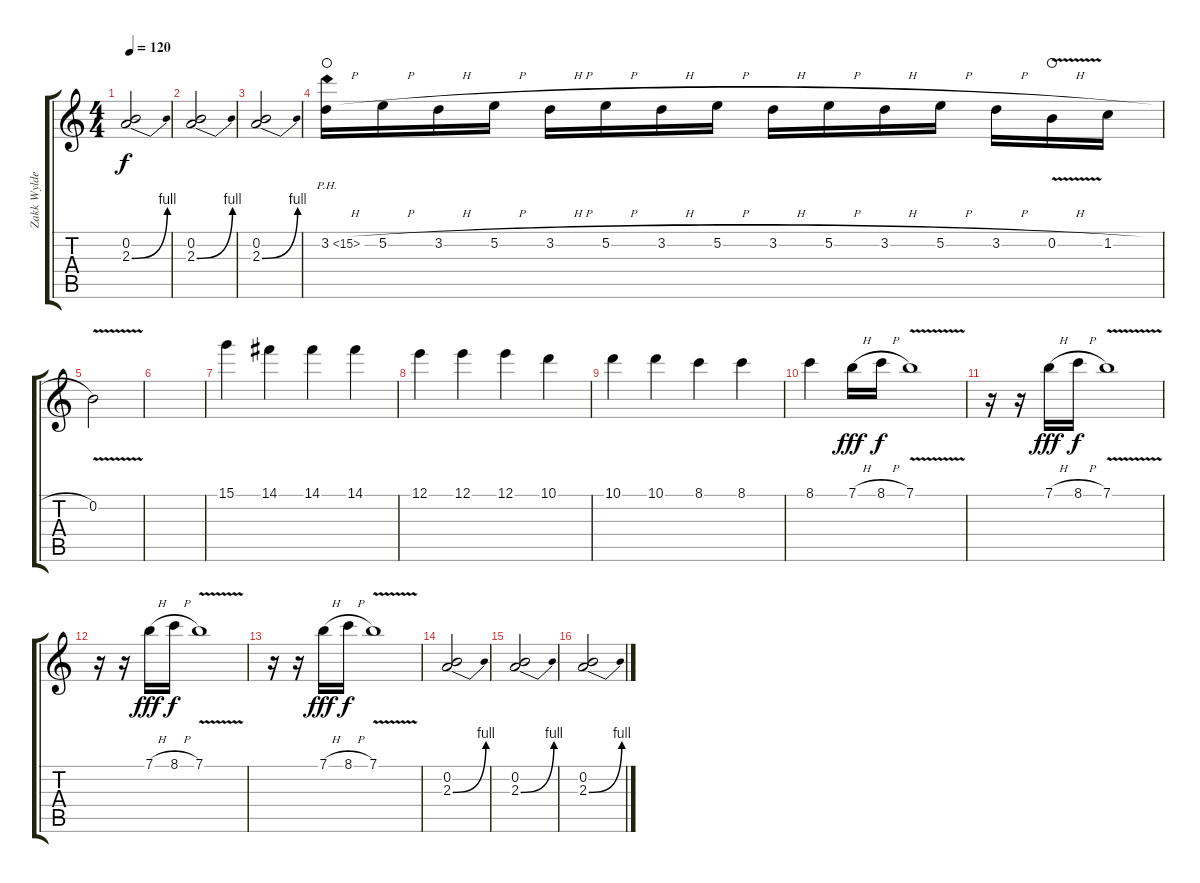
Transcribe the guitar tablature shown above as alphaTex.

\track ("Zakk Wylde Guitar 2" "Zakk Wylde") {instrument distortionguitar}
\staff {score tabs}
\tuning (E4 B3 G3 D3 A2 E2) {hide}
\ts (4 4)
\tempo 120
\clef g2
\ks c
(0.2 2.3{be (bend 0 0 60 4)}).2{dy f} |
(0.2 2.3{be (bend 0 0 60 4)}).2 |
(0.2 2.3{be (bend 0 0 60 4)}).2 |
3.2{ph 12 h}.16{waho} 5.2{h}.16 3.2{h}.16 5.2{h}.16 3.2{h}.16 5.2{h}.16 3.2{h}.16 5.2{h}.16 3.2{h}.16 5.2{h}.16 3.2{h}.16 5.2{h}.16 3.2{h}.16 0.2{v h}.16{waho} 1.2{h}.16 |
0.2{v}.2 |
|
15.1.4 14.1.4 14.1.4 14.1.4 |
12.1.4 12.1.4 12.1.4 10.1.4 |
10.1.4 10.1.4 8.1.4 8.1.4 |
8.1.4 7.1{h}.16{dy fff} 8.1{h}.16{dy f} 7.1{v}.1{instrument distortionguitar} |
r.16 r.16 7.1{h}.16{dy fff volume 8} 8.1{h}.16{dy f} 7.1{v}.1{instrument distortionguitar} |
r.16 r.16 7.1{h}.16{dy fff volume 4} 8.1{h}.16{dy f} 7.1{v}.1{instrument distortionguitar} |
r.16 r.16 7.1{h}.16{dy fff volume 2} 8.1{h}.16{dy f} 7.1{v}.1{instrument distortionguitar} |
(0.2 2.3{be (bend 0 0 60 4)}).2{volume 14} |
(0.2 2.3{be (bend 0 0 60 4)}).2 |
(0.2 2.3{be (bend 0 0 60 4)}).2
